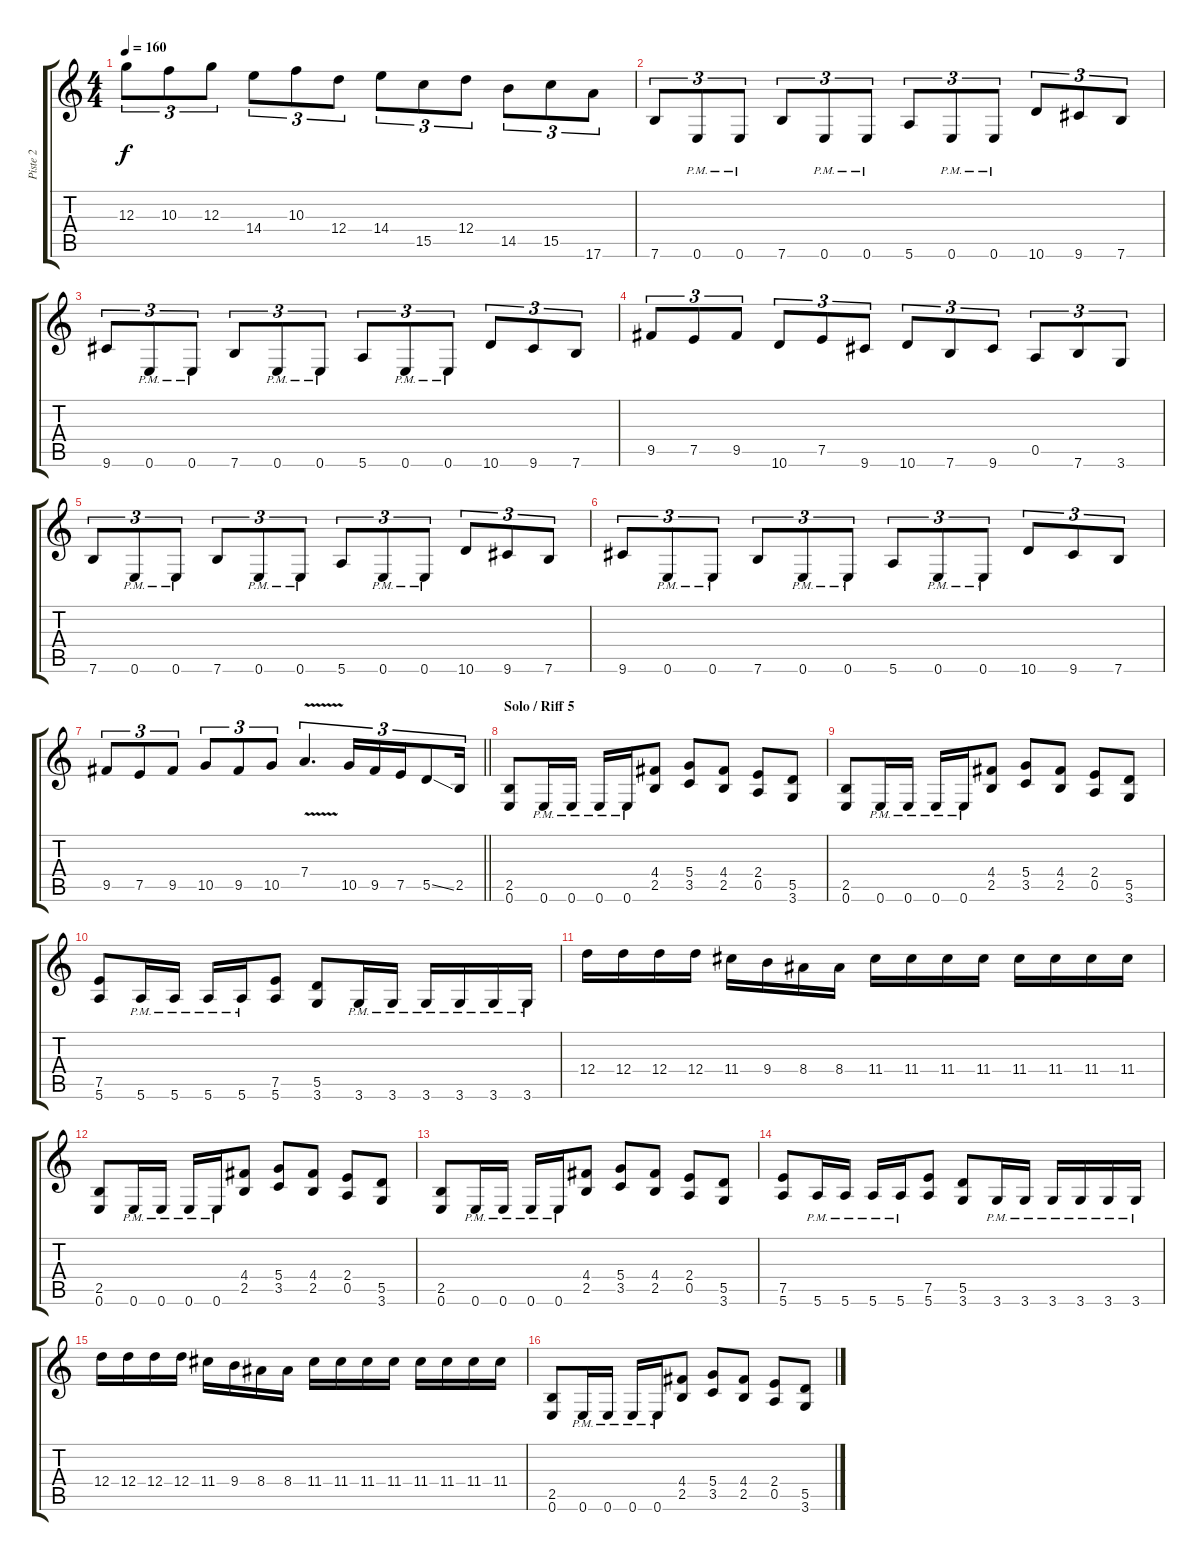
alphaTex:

\track ("Piste 2" "Piste 2") {instrument distortionguitar}
\staff {score tabs}
\tuning (E4 B3 G3 D3 A2 E2) {hide}
\ts (4 4)
\tempo 160
\clef g2
\ks c
12.3.8{tu (3 2) dy f} 10.3.8{tu (3 2)} 12.3.8{tu (3 2)} 14.4.8{tu (3 2)} 10.3.8{tu (3 2)} 12.4.8{tu (3 2)} 14.4.8{tu (3 2)} 15.5.8{tu (3 2)} 12.4.8{tu (3 2)} 14.5.8{tu (3 2)} 15.5.8{tu (3 2)} 17.6.8{tu (3 2)} |
7.6.8{tu (3 2)} 0.6{pm}.8{tu (3 2)} 0.6{pm}.8{tu (3 2)} 7.6.8{tu (3 2)} 0.6{pm}.8{tu (3 2)} 0.6{pm}.8{tu (3 2)} 5.6.8{tu (3 2)} 0.6{pm}.8{tu (3 2)} 0.6{pm}.8{tu (3 2)} 10.6.8{tu (3 2)} 9.6.8{tu (3 2)} 7.6.8{tu (3 2)} |
9.6.8{tu (3 2)} 0.6{pm}.8{tu (3 2)} 0.6{pm}.8{tu (3 2)} 7.6.8{tu (3 2)} 0.6{pm}.8{tu (3 2)} 0.6{pm}.8{tu (3 2)} 5.6.8{tu (3 2)} 0.6{pm}.8{tu (3 2)} 0.6{pm}.8{tu (3 2)} 10.6.8{tu (3 2)} 9.6.8{tu (3 2)} 7.6.8{tu (3 2)} |
9.5.8{tu (3 2)} 7.5.8{tu (3 2)} 9.5.8{tu (3 2)} 10.6.8{tu (3 2)} 7.5.8{tu (3 2)} 9.6.8{tu (3 2)} 10.6.8{tu (3 2)} 7.6.8{tu (3 2)} 9.6.8{tu (3 2)} 0.5.8{tu (3 2)} 7.6.8{tu (3 2)} 3.6.8{tu (3 2)} |
7.6.8{tu (3 2)} 0.6{pm}.8{tu (3 2)} 0.6{pm}.8{tu (3 2)} 7.6.8{tu (3 2)} 0.6{pm}.8{tu (3 2)} 0.6{pm}.8{tu (3 2)} 5.6.8{tu (3 2)} 0.6{pm}.8{tu (3 2)} 0.6{pm}.8{tu (3 2)} 10.6.8{tu (3 2)} 9.6.8{tu (3 2)} 7.6.8{tu (3 2)} |
9.6.8{tu (3 2)} 0.6{pm}.8{tu (3 2)} 0.6{pm}.8{tu (3 2)} 7.6.8{tu (3 2)} 0.6{pm}.8{tu (3 2)} 0.6{pm}.8{tu (3 2)} 5.6.8{tu (3 2)} 0.6{pm}.8{tu (3 2)} 0.6{pm}.8{tu (3 2)} 10.6.8{tu (3 2)} 9.6.8{tu (3 2)} 7.6.8{tu (3 2)} |
\barLineRight lightlight
9.5.8{tu (3 2)} 7.5.8{tu (3 2)} 9.5.8{tu (3 2)} 10.5.8{tu (3 2)} 9.5.8{tu (3 2)} 10.5.8{tu (3 2)} 7.4{v}.4{d tu (3 2)} 10.5.16{tu (3 2)} 9.5.16{tu (3 2)} 7.5.16{tu (3 2)} 5.5{ss}.8{tu (3 2)} 2.5.16{tu (3 2)} |
\section ("" "Solo / Riff 5")
(2.5 0.6).8 0.6{pm}.16 0.6{pm}.16 0.6{pm}.16 0.6{pm}.16 (4.4 2.5).8 (5.4 3.5).8 (4.4 2.5).8 (2.4 0.5).8 (5.5 3.6).8 |
(2.5 0.6).8 0.6{pm}.16 0.6{pm}.16 0.6{pm}.16 0.6{pm}.16 (4.4 2.5).8 (5.4 3.5).8 (4.4 2.5).8 (2.4 0.5).8 (5.5 3.6).8 |
(7.5 5.6).8 5.6{pm}.16 5.6{pm}.16 5.6{pm}.16 5.6{pm}.16 (7.5 5.6).8 (5.5 3.6).8 3.6{pm}.16 3.6{pm}.16 3.6{pm}.16 3.6{pm}.16 3.6{pm}.16 3.6{pm}.16 |
12.4.16 12.4.16 12.4.16 12.4.16 11.4.16 9.4.16 8.4.16 8.4.16 11.4.16 11.4.16 11.4.16 11.4.16 11.4.16 11.4.16 11.4.16 11.4.16 |
(2.5 0.6).8 0.6{pm}.16 0.6{pm}.16 0.6{pm}.16 0.6{pm}.16 (4.4 2.5).8 (5.4 3.5).8 (4.4 2.5).8 (2.4 0.5).8 (5.5 3.6).8 |
(2.5 0.6).8 0.6{pm}.16 0.6{pm}.16 0.6{pm}.16 0.6{pm}.16 (4.4 2.5).8 (5.4 3.5).8 (4.4 2.5).8 (2.4 0.5).8 (5.5 3.6).8 |
(7.5 5.6).8 5.6{pm}.16 5.6{pm}.16 5.6{pm}.16 5.6{pm}.16 (7.5 5.6).8 (5.5 3.6).8 3.6{pm}.16 3.6{pm}.16 3.6{pm}.16 3.6{pm}.16 3.6{pm}.16 3.6{pm}.16 |
12.4.16 12.4.16 12.4.16 12.4.16 11.4.16 9.4.16 8.4.16 8.4.16 11.4.16 11.4.16 11.4.16 11.4.16 11.4.16 11.4.16 11.4.16 11.4.16 |
(2.5 0.6).8 0.6{pm}.16 0.6{pm}.16 0.6{pm}.16 0.6{pm}.16 (4.4 2.5).8 (5.4 3.5).8 (4.4 2.5).8 (2.4 0.5).8 (5.5 3.6).8
